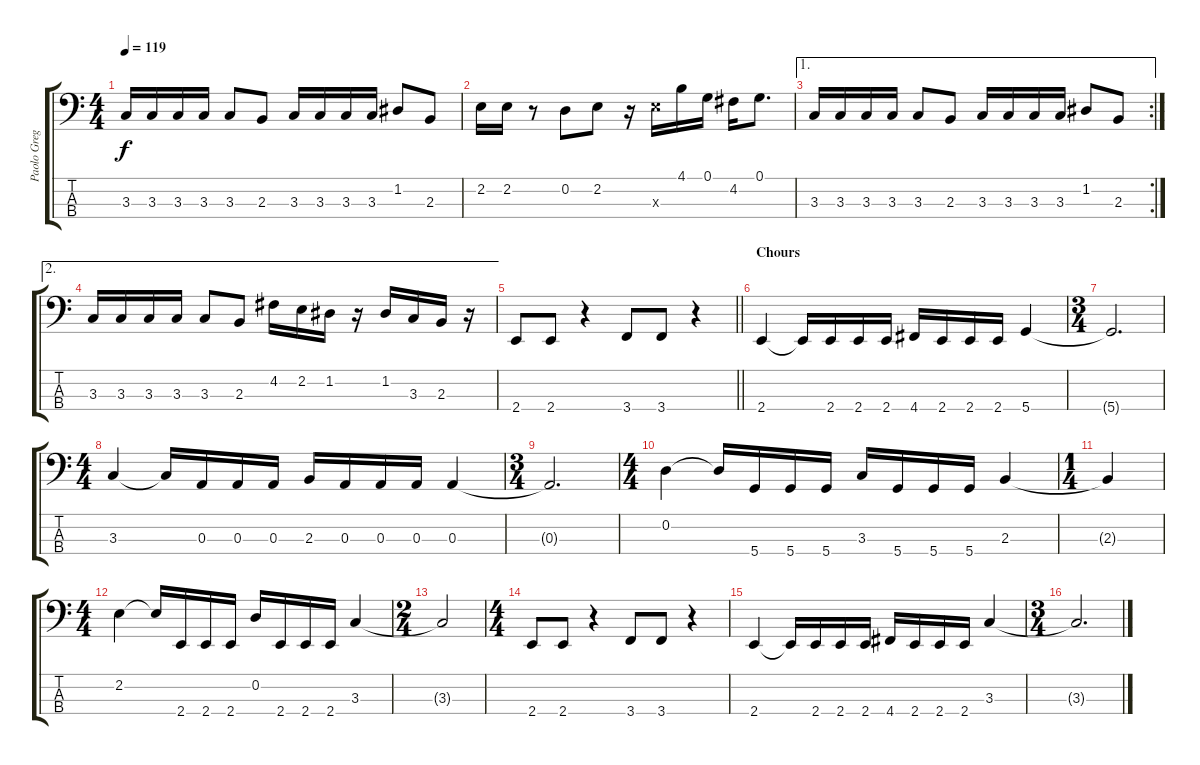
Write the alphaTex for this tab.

\track ("Paolo Gregoletto (Bass Guitar)" "Paolo Greg") {instrument electricbassfinger}
\staff {score tabs}
\tuning (G2 D2 A1 D1) {hide}
\ts (4 4)
\tempo 119
\clef f4
\ks c
3.3.16{dy f} 3.3.16 3.3.16 3.3.16 3.3.8 2.3.8 3.3.16 3.3.16 3.3.16 3.3.16 1.2.8 2.3.8 |
2.2.16 2.2.16 r.8 0.2.8 2.2.8 r.16 7.3{x}.16 4.1.16 0.1.16 4.2.16 0.1.8{d} |
\ae 1
\rc 2
3.3.16 3.3.16 3.3.16 3.3.16 3.3.8 2.3.8 3.3.16 3.3.16 3.3.16 3.3.16 1.2.8 2.3.8 |
\ae 2
3.3.16 3.3.16 3.3.16 3.3.16 3.3.8 2.3.8 4.2.16 2.2.16 1.2.16 r.16 1.2.16 3.3.16 2.3.16 r.16 |
\barLineRight lightlight
2.4.8 2.4.8 r.4 3.4.8 3.4.8 r.4 |
\section ("" "Chours")
2.4.4 2.4{t}.16 2.4.16 2.4.16 2.4.16 4.4.16 2.4.16 2.4.16 2.4.16 5.4.4 |
\ts (3 4)
5.4{t}.2{d} |
\ts (4 4)
3.3.4 3.3{t}.16 0.3.16 0.3.16 0.3.16 2.3.16 0.3.16 0.3.16 0.3.16 0.3.4 |
\ts (3 4)
0.3{t}.2{d} |
\ts (4 4)
0.2.4 0.2{t}.16 5.4.16 5.4.16 5.4.16 3.3.16 5.4.16 5.4.16 5.4.16 2.3.4 |
\ts (1 4)
2.3{t}.4 |
\ts (4 4)
2.2.4 2.2{t}.16 2.4.16 2.4.16 2.4.16 0.2.16 2.4.16 2.4.16 2.4.16 3.3.4 |
\ts (2 4)
3.3{t}.2 |
\ts (4 4)
2.4.8 2.4.8 r.4 3.4.8 3.4.8 r.4 |
2.4.4 2.4{t}.16 2.4.16 2.4.16 2.4.16 4.4.16 2.4.16 2.4.16 2.4.16 3.3.4 |
\ts (3 4)
3.3{t}.2{d}
